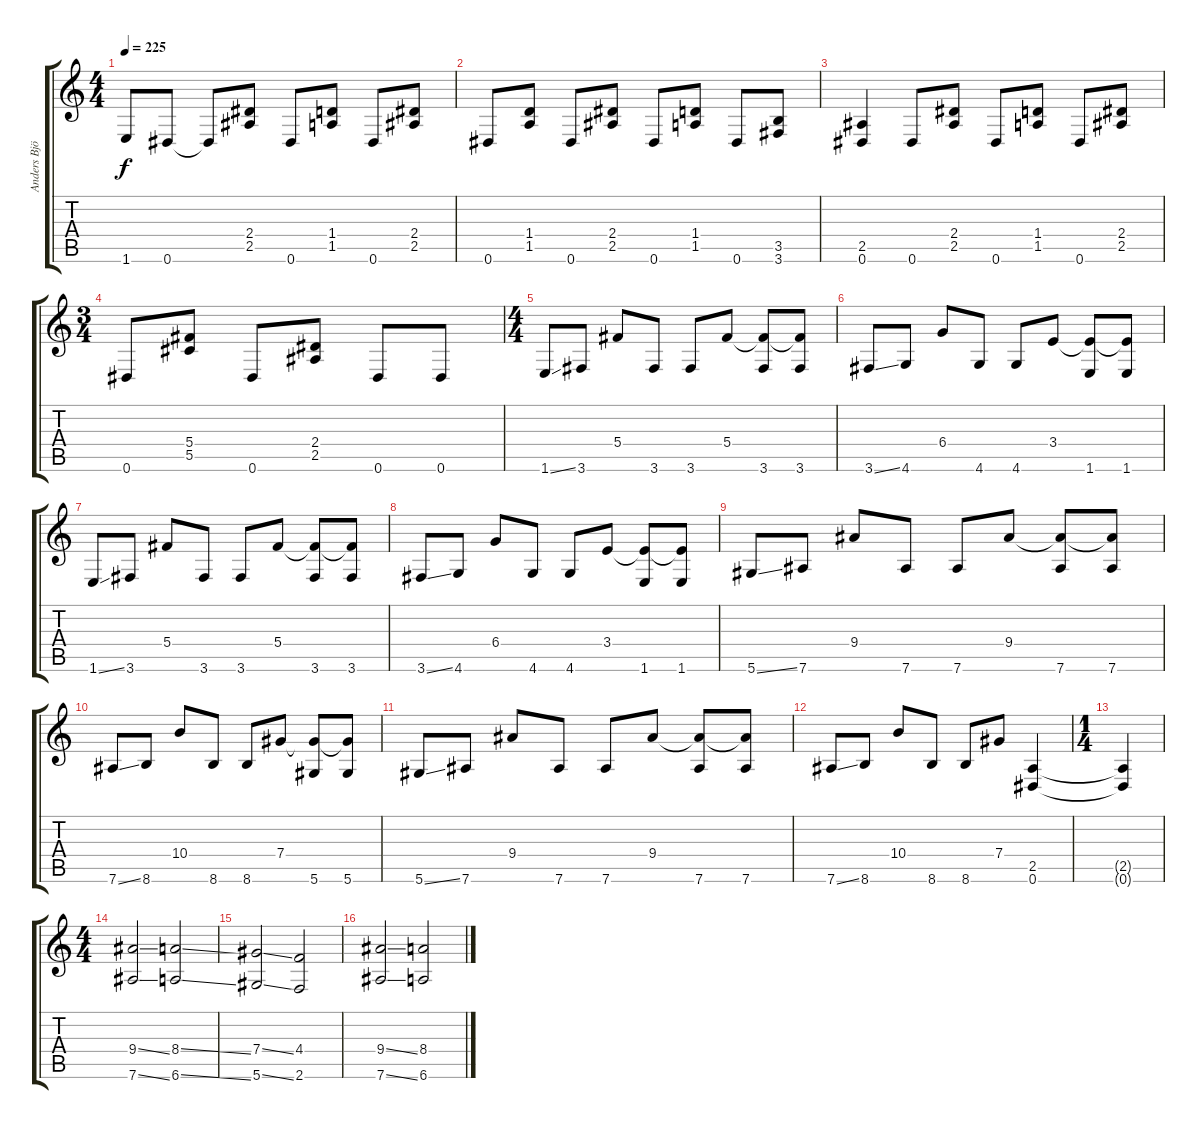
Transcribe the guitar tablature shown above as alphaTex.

\track ("Anders Björler" "Anders Bjö") {instrument distortionguitar}
\staff {score tabs}
\tuning (Eb4 Bb3 Gb3 Db3 Ab2 Eb2) {hide}
\ts (4 4)
\tempo 225
\clef g2
\ks c
1.6.8{dy f} 0.6.8 0.6{t}.8 (2.4 2.5).8 0.6.8 (1.4 1.5).8 0.6.8 (2.4 2.5).8 |
0.6.8 (1.4 1.5).8 0.6.8 (2.4 2.5).8 0.6.8 (1.4 1.5).8 0.6.8 (3.5 3.6).8 |
(2.5 0.6).4 0.6.8 (2.4 2.5).8 0.6.8 (1.4 1.5).8 0.6.8 (2.4 2.5).8 |
\ts (3 4)
0.6.8 (5.4 5.5).8 0.6.8 (2.4 2.5).8 0.6.8 0.6.8 |
\ts (4 4)
1.6{ss}.8 3.6.8 5.4.8 3.6.8 3.6.8 5.4.8 (5.4{t} 3.6).8 (5.4{t} 3.6).8 |
3.6{ss}.8 4.6.8 6.4.8 4.6.8 4.6.8 3.4.8 (3.4{t} 1.6).8 (3.4{t} 1.6).8 |
1.6{ss}.8 3.6.8 5.4.8 3.6.8 3.6.8 5.4.8 (5.4{t} 3.6).8 (5.4{t} 3.6).8 |
3.6{ss}.8 4.6.8 6.4.8 4.6.8 4.6.8 3.4.8 (3.4{t} 1.6).8 (3.4{t} 1.6).8 |
5.6{ss}.8 7.6.8 9.4.8 7.6.8 7.6.8 9.4.8 (9.4{t} 7.6).8 (9.4{t} 7.6).8 |
7.6{ss}.8 8.6.8 10.4.8 8.6.8 8.6.8 7.4.8 (7.4{t} 5.6).8 (7.4{t} 5.6).8 |
5.6{ss}.8 7.6.8 9.4.8 7.6.8 7.6.8 9.4.8 (9.4{t} 7.6).8 (9.4{t} 7.6).8 |
7.6{ss}.8 8.6.8 10.4.8 8.6.8 8.6.8 7.4.8 (2.5 0.6).4 |
\ts (1 4)
(2.5{t} 0.6{t}).4 |
\ts (4 4)
(9.4{ss} 7.6{ss}).2 (8.4{ss} 6.6{ss}).2 |
(7.4{ss} 5.6{ss}).2 (4.4 2.6).2 |
(9.4{ss} 7.6{ss}).2 (8.4{ss} 6.6{ss}).2
